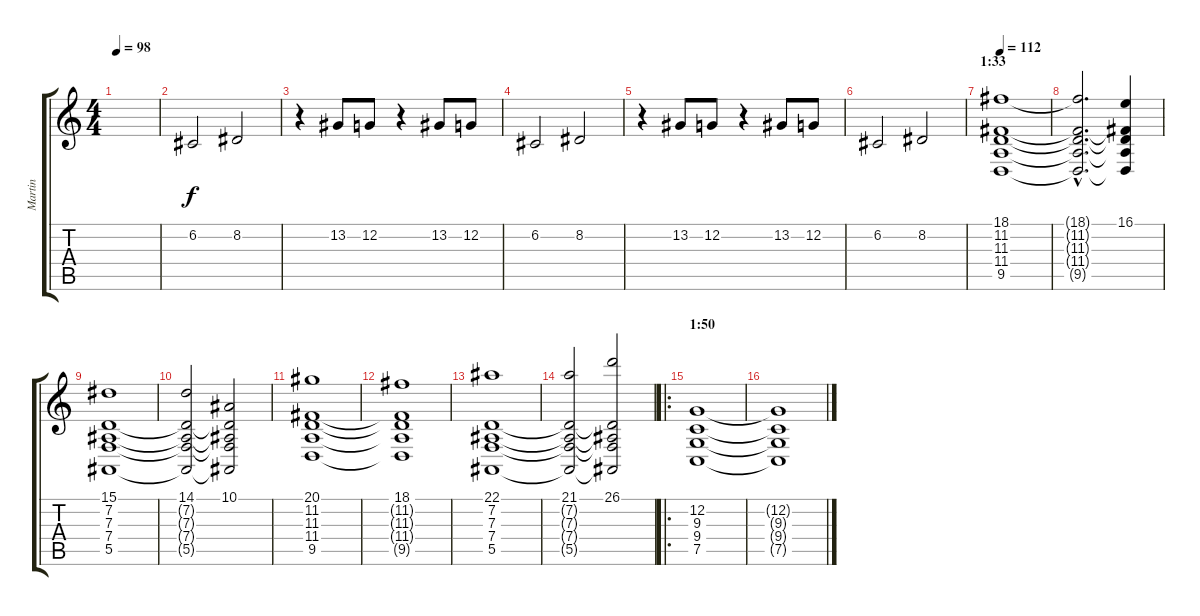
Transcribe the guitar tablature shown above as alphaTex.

\track ("Martin" "Martin") {instrument stringensemble1}
\staff {score tabs}
\tuning (C4 G3 Eb3 Bb2 F2 C2) {hide}
\ts (4 4)
\tempo 98
\clef g2
\ks c
|
6.2.2 8.2.2 |
r.4 13.2.8 12.2.8 r.4 13.2.8 12.2.8 |
6.2.2 8.2.2 |
r.4 13.2.8 12.2.8 r.4 13.2.8 12.2.8 |
6.2.2 8.2.2 |
\section ("" "1:33")
\tempo 112
(18.1 11.2 11.3 11.4 9.5).1 |
(18.1{hac t} 11.2{hac t} 11.3{hac t} 11.4{hac t} 9.5{hac t}).2{d} (16.1 11.2{t} 11.3{t} 11.4{t} 9.5{t}).4 |
(15.1 7.2 7.3 7.4 5.5).1 |
(14.1 7.2{t} 7.3{t} 7.4{t} 5.5{t}).2 (10.1 7.2{t} 7.3{t} 7.4{t} 5.5{t}).2 |
(20.1 11.2 11.3 11.4 9.5).1 |
(18.1 11.2{t} 11.3{t} 11.4{t} 9.5{t}).1 |
(22.1 7.2 7.3 7.4 5.5).1 |
(21.1 7.2{t} 7.3{t} 7.4{t} 5.5{t}).2 (26.1 7.2{t} 7.3{t} 7.4{t} 5.5{t}).2 |
\ro
\section ("" "1:50")
(12.2 9.3 9.4 7.5).1 |
(12.2{t} 9.3{t} 9.4{t} 7.5{t}).1
